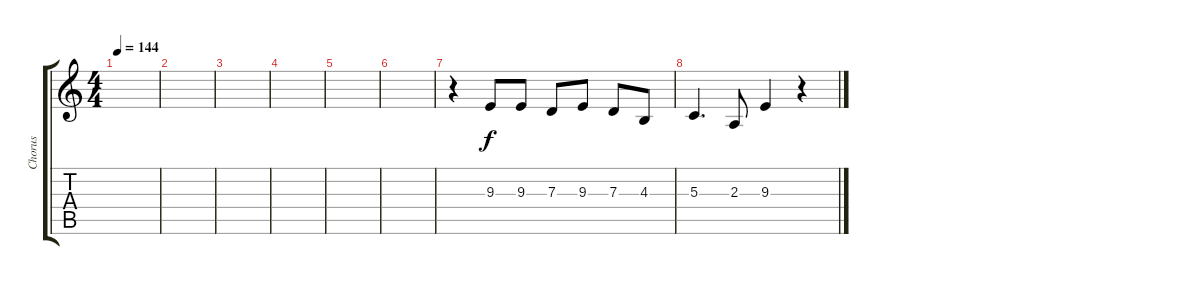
\track ("Chorus" "Chorus") {instrument sopranosax}
\staff {score tabs}
\tuning (E4 B3 G3 D3 A2 E2) {hide}
\ts (4 4)
\tempo 144
\clef g2
\ks c
|
|
|
|
|
|
r.4 9.3.8 9.3.8 7.3.8 9.3.8 7.3.8 4.3.8 |
5.3.4{d} 2.3.8 9.3.4 r.4
